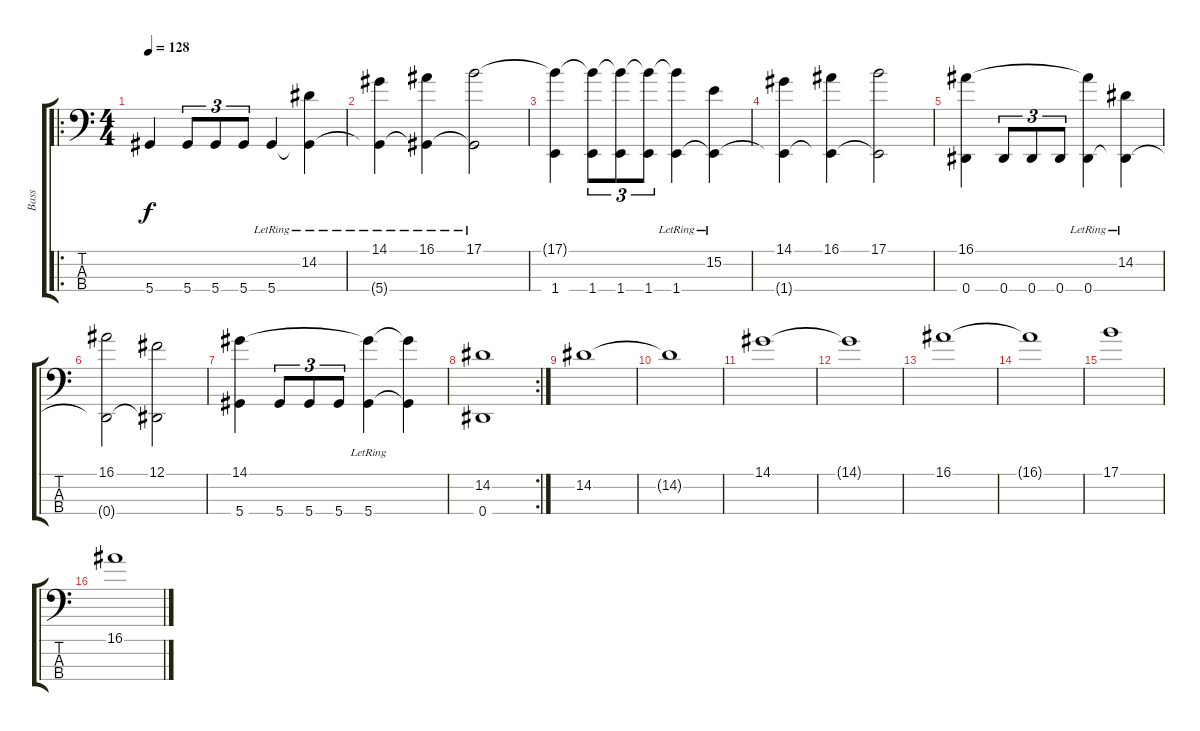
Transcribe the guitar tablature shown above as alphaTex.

\track ("Bass" "Bass") {instrument electricbassfinger}
\staff {score tabs}
\tuning (Gb2 Db2 Ab1 Eb1) {hide}
\ro
\ts (4 4)
\tempo 128
\clef f4
\ks c
5.4.4{dy f} 5.4.8{tu (3 2)} 5.4.8{tu (3 2)} 5.4.8{tu (3 2)} 5.4{lr}.4 (14.2{lr} 5.4{t}).4 |
(14.1{lr} 5.4{t}).4 (16.1{lr} 5.4{t}).4 (17.1{lr} 5.4{t}).2 |
(17.1{t} 1.4).4 (17.1{t} 1.4).8{tu (3 2)} (17.1{t} 1.4).8{tu (3 2)} (17.1{t} 1.4).8{tu (3 2)} (17.1{t} 1.4{lr}).4 (15.2{lr} 1.4{t}).4 |
(14.1 1.4{t}).4 (16.1 1.4{t}).4 (17.1 1.4{t}).2 |
(16.1 0.4).4 0.4.8{tu (3 2)} 0.4.8{tu (3 2)} 0.4.8{tu (3 2)} (16.1{t} 0.4{lr}).4 (14.2{lr} 0.4{t}).4 |
(16.1 0.4{t}).2 (12.1 0.4{t}).2 |
(14.1 5.4).4 5.4.8{tu (3 2)} 5.4.8{tu (3 2)} 5.4.8{tu (3 2)} (14.1{t} 5.4{lr}).4 (14.1{t} 5.4{t}).4 |
\rc 2
(14.2 0.4).1 |
14.2.1 |
14.2{t}.1 |
14.1.1 |
14.1{t}.1 |
16.1.1 |
16.1{t}.1 |
17.1.1 |
16.1.1
